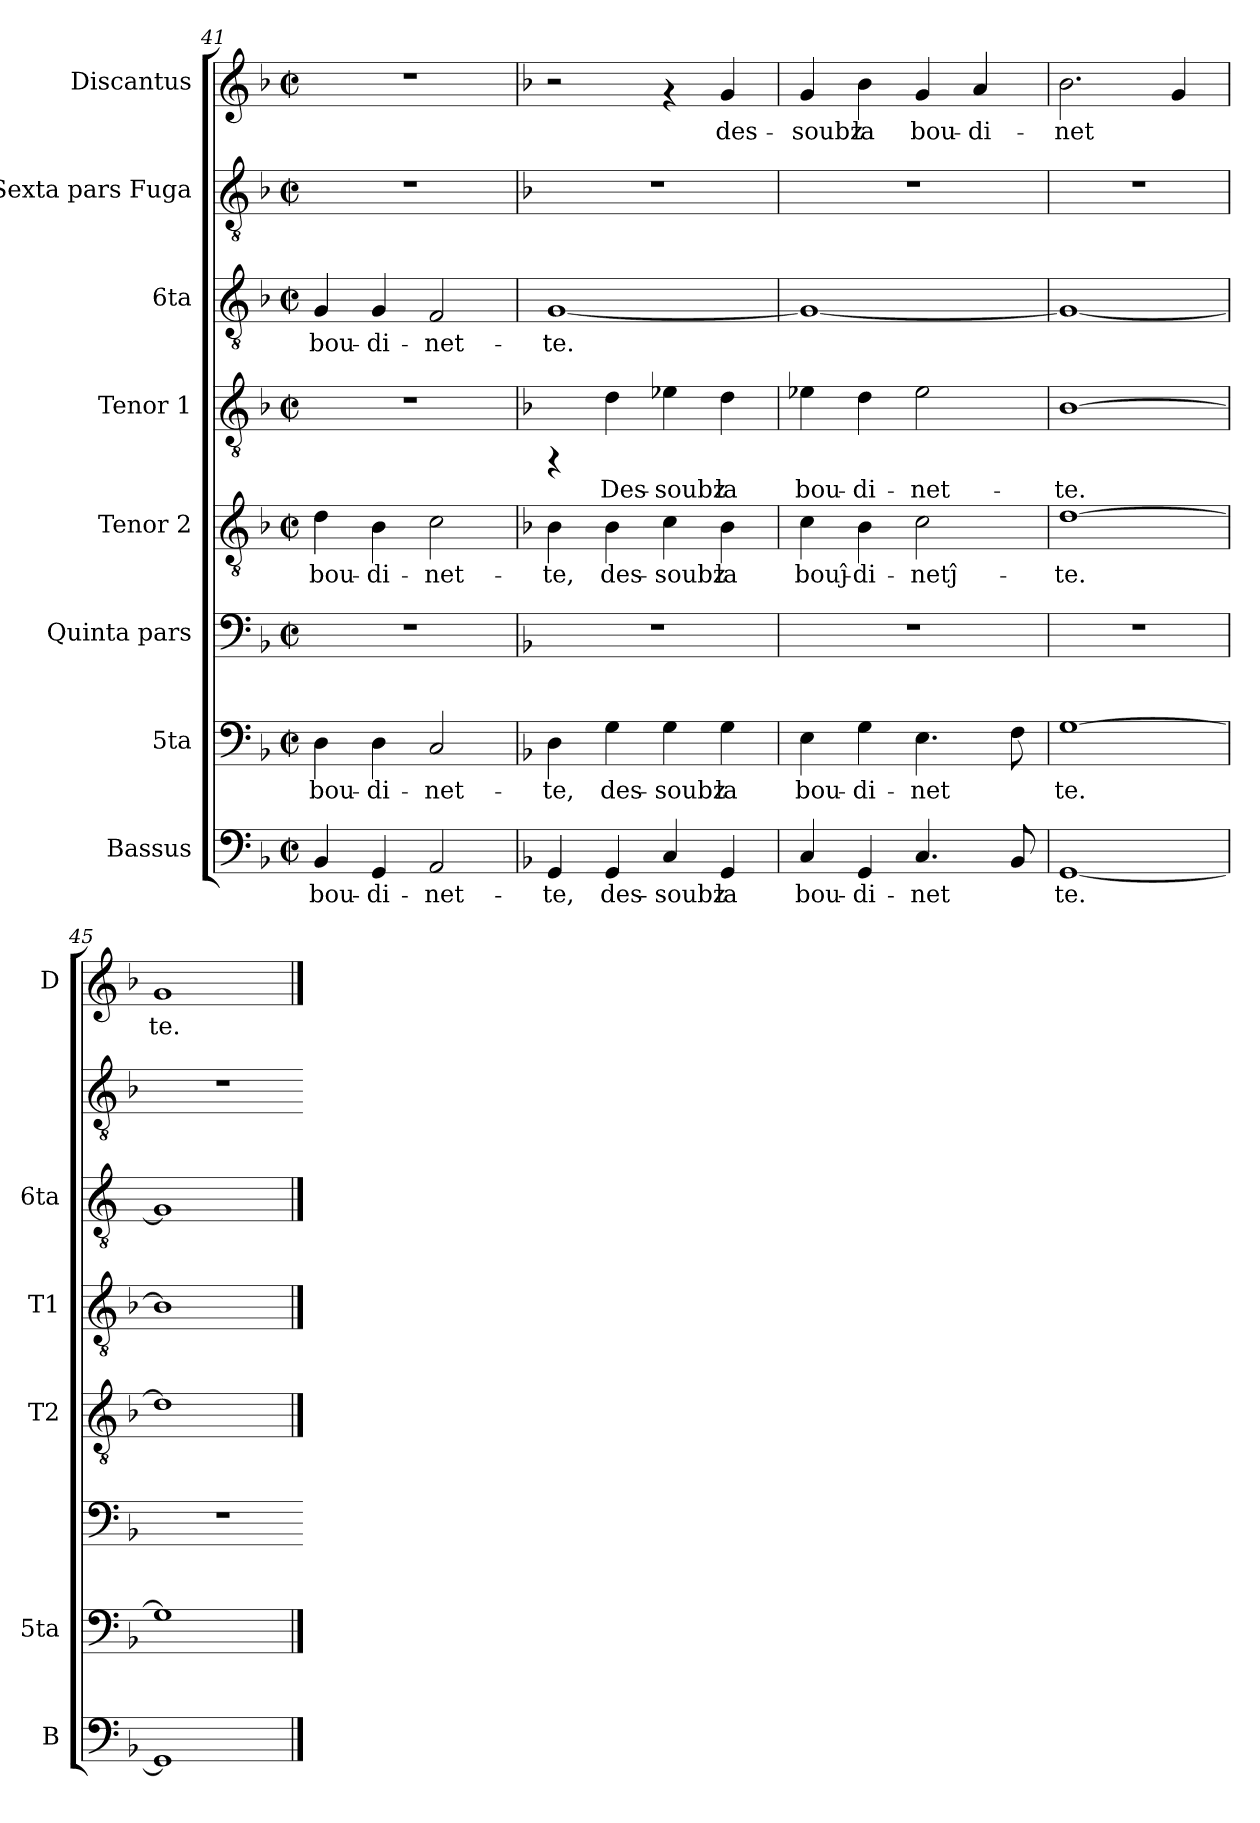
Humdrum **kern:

**kern	**text	**kern	**text	**kern	**kern	**text	**kern	**text	**kern	**text	**kern	**kern	**text
*part8	*part8	*part7	*part7	*part6	*part5	*part5	*part4	*part4	*part3	*part3	*part2	*part1	*part1
*staff8	*staff8	*staff7	*staff7	*staff6	*staff5	*staff5	*staff4	*staff4	*staff3	*staff3	*staff2	*staff1	*staff1
*I"Bassus	*	*I"5ta	*	*I"Quinta pars	*I"Tenor 2	*	*I"Tenor 1	*	*I"6ta	*	*I"Sexta pars  Fuga	*I"Discantus	*
*I'B	*	*I'5ta	*	*	*I'T2	*	*I'T1	*	*I'6ta	*	*	*I'D	*
*clefF4	*	*clefF4	*	*clefF4	*clefGv2	*	*clefGv2	*	*clefGv2	*	*clefGv2	*clefG2	*
*k[b-]	*	*k[b-]	*	*k[b-]	*k[b-]	*	*k[b-]	*	*k[b-]	*	*k[b-]	*k[b-]	*
*F:	*	*F:	*	*F:	*F:	*	*F:	*	*F:	*	*F:	*F:	*
*M2/2	*	*M2/2	*	*M2/2	*M2/2	*	*M2/2	*	*M2/2	*	*M2/2	*M2/2	*
*met(c|)	*	*met(c|)	*	*met(c|)	*met(c|)	*	*met(c|)	*	*met(c|)	*	*met(c|)	*met(c|)	*
=41	=41	=41	=41	=41	=41	=41	=41	=41	=41	=41	=41	=41	=41
!	!LO:LY:b:cj	!	!LO:LY:b:cj	!	!	!LO:LY:b:cj	!	!	!	!LO:LY:b:cj	!	!	!
4BB-/	bou-	4D\	bou-	1r	4d\	bou-	1r	.	4G/	bou-	1r	1r	.
!	!LO:LY:b:cj	!	!LO:LY:b:cj	!	!	!LO:LY:b:cj	!	!	!	!LO:LY:b:cj	!	!	!
4GG/	-di-	4D\	-di-	.	4B-\	-di-	.	.	4G/	-di-	.	.	.
!	!LO:LY:b:cj	!	!LO:LY:b:cj	!	!	!LO:LY:b:cj	!	!	!	!LO:LY:b:cj	!	!	!
2AA/	-net-	2C/	-net-	.	2c\	-net-	.	.	2F/	-net-	.	.	.
=42	=42	=42	=42	=42	=42	=42	=42	=42	=42	=42	=42	=42	=42
*	*	*	*	*	*	*	*	*	*k[]	*	*	*	*
*	*	*	*	*	*	*	*	*	*C:	*	*	*	*
!	!LO:LY:b:cj	!	!LO:LY:b:cj	!	!	!LO:LY:b:cj	!	!	!	!LO:LY:b:cj	!	!	!
4GG/	-te,	4D\	-te,	1r	4B-\	-te,	4rFF	.	[<1G	-te.	1r	2r	.
!	!LO:LY:b:cj	!	!LO:LY:b:cj	!	!	!LO:LY:b:cj	!	!LO:LY:b:cj	!	!	!	!	!
4GG/	des-	4G\	des-	.	4B-\	des-	4d\	Des-	.	.	.	.	.
!	!LO:LY:b:cj	!	!LO:LY:b:cj	!	!	!LO:LY:b:cj	!	!LO:LY:b:cj	!	!	!	!	!
4C/	-soubz	4G\	-soubz	.	4c\	-soubz	4e-\	-soubz	.	.	.	4rf	.
!	!LO:LY:b:cj	!	!LO:LY:b:cj	!	!	!LO:LY:b:cj	!	!LO:LY:b:cj	!	!	!	!	!LO:LY:b:cj
4GG/	la	4G\	la	.	4B-\	la	4d\	la	.	.	.	4g/	des-
=43	=43	=43	=43	=43	=43	=43	=43	=43	=43	=43	=43	=43	=43
!	!LO:LY:b:cj	!	!LO:LY:b:cj	!	!	!LO:LY:b:cj	!	!LO:LY:b:cj	!	!LO:LY:b:cj	!	!	!LO:LY:b:cj
4C/	bou-	4E\	bou-	1r	4c\	bouĵ-	4e-\	bou-	1G_<	.	1r	4g/	-soubz
!	!LO:LY:b:cj	!	!LO:LY:b:cj	!	!	!LO:LY:b:cj	!	!LO:LY:b:cj	!	!	!	!	!LO:LY:b:cj
4GG/	-di-	4G\	-di-	.	4B-\	-di-	4d\	-di-	.	.	.	4b-\	la
!	!LO:LY:b:cj	!	!LO:LY:b:cj	!	!	!LO:LY:b:cj	!	!LO:LY:b:cj	!	!	!	!	!LO:LY:b:cj
4.C/	-net-	4.E\	-net-	.	2c\	-netĵ-	2e-\	-net-	.	.	.	4g/	bou-
!	!	!	!	!	!	!	!	!	!	!	!	!	!LO:LY:b:cj
.	.	.	.	.	.	.	.	.	.	.	.	4a/	-di-
!	!LO:LY:b:cj	!	!LO:LY:b:cj	!	!	!	!	!	!	!	!	!	!
8BB-/	--	8F\	--	.	.	.	.	.	.	.	.	.	.
=44	=44	=44	=44	=44	=44	=44	=44	=44	=44	=44	=44	=44	=44
!	!LO:LY:b:cj	!	!LO:LY:b:cj	!	!	!LO:LY:b:cj	!	!LO:LY:b:cj	!	!LO:LY:b:cj	!	!	!LO:LY:b:cj
[<1GG	-te.	[>1G	-te.	1r	[>1d	-te.	[>1B-	-te.	1G_<	.	1r	2.b-\	-net-
!	!	!	!	!	!	!	!	!	!	!	!	!	!LO:LY:b:cj
.	.	.	.	.	.	.	.	.	.	.	.	4g/	--
=45	=45	=45	=45	=45	=45	=45	=45	=45	=45	=45	=45	=45	=45
!	!LO:LY:b:cj	!	!LO:LY:b:cj	!	!	!LO:LY:b:cj	!	!LO:LY:b:cj	!	!LO:LY:b:cj	!	!	!LO:LY:b:cj
1GG]	.	1G]	.	1r	1d]	.	1B-]	.	1G]	.	1r	1g	-te.
==	==	==	==	=	==	==	==	==	==	==	=	==	==
*-	*-	*-	*-	*-	*-	*-	*-	*-	*-	*-	*-	*-	*-
